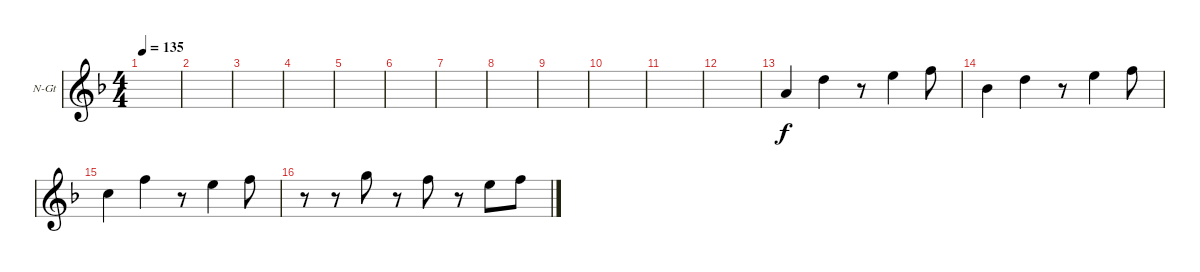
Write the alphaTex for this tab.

\defaultSystemsLayout 4
\bracketExtendMode groupsimilarinstruments
\firstSystemTrackNameOrientation horizontal
\otherSystemsTrackNameOrientation horizontal
\track ("Nylon Guitar" "N-Gt") {instrument acousticguitarnylon}
\staff {score}
\tuning (E4 B3 G3 D3 A2 E2)
\ts (4 4)
\tempo 135
\clef g2
\ks dminor
|
|
|
|
|
|
|
|
|
|
|
|
7.4.4 7.3.4 r.8 9.3.4 10.3.8 |
8.4.4 7.3.4 r.8 9.3.4 10.3.8 |
10.4.4 10.3.4 r.8 9.3.4 10.3.8 |
r.8 r.8 12.3.8 r.8 10.3.8 r.8 9.3.8 10.3.8
